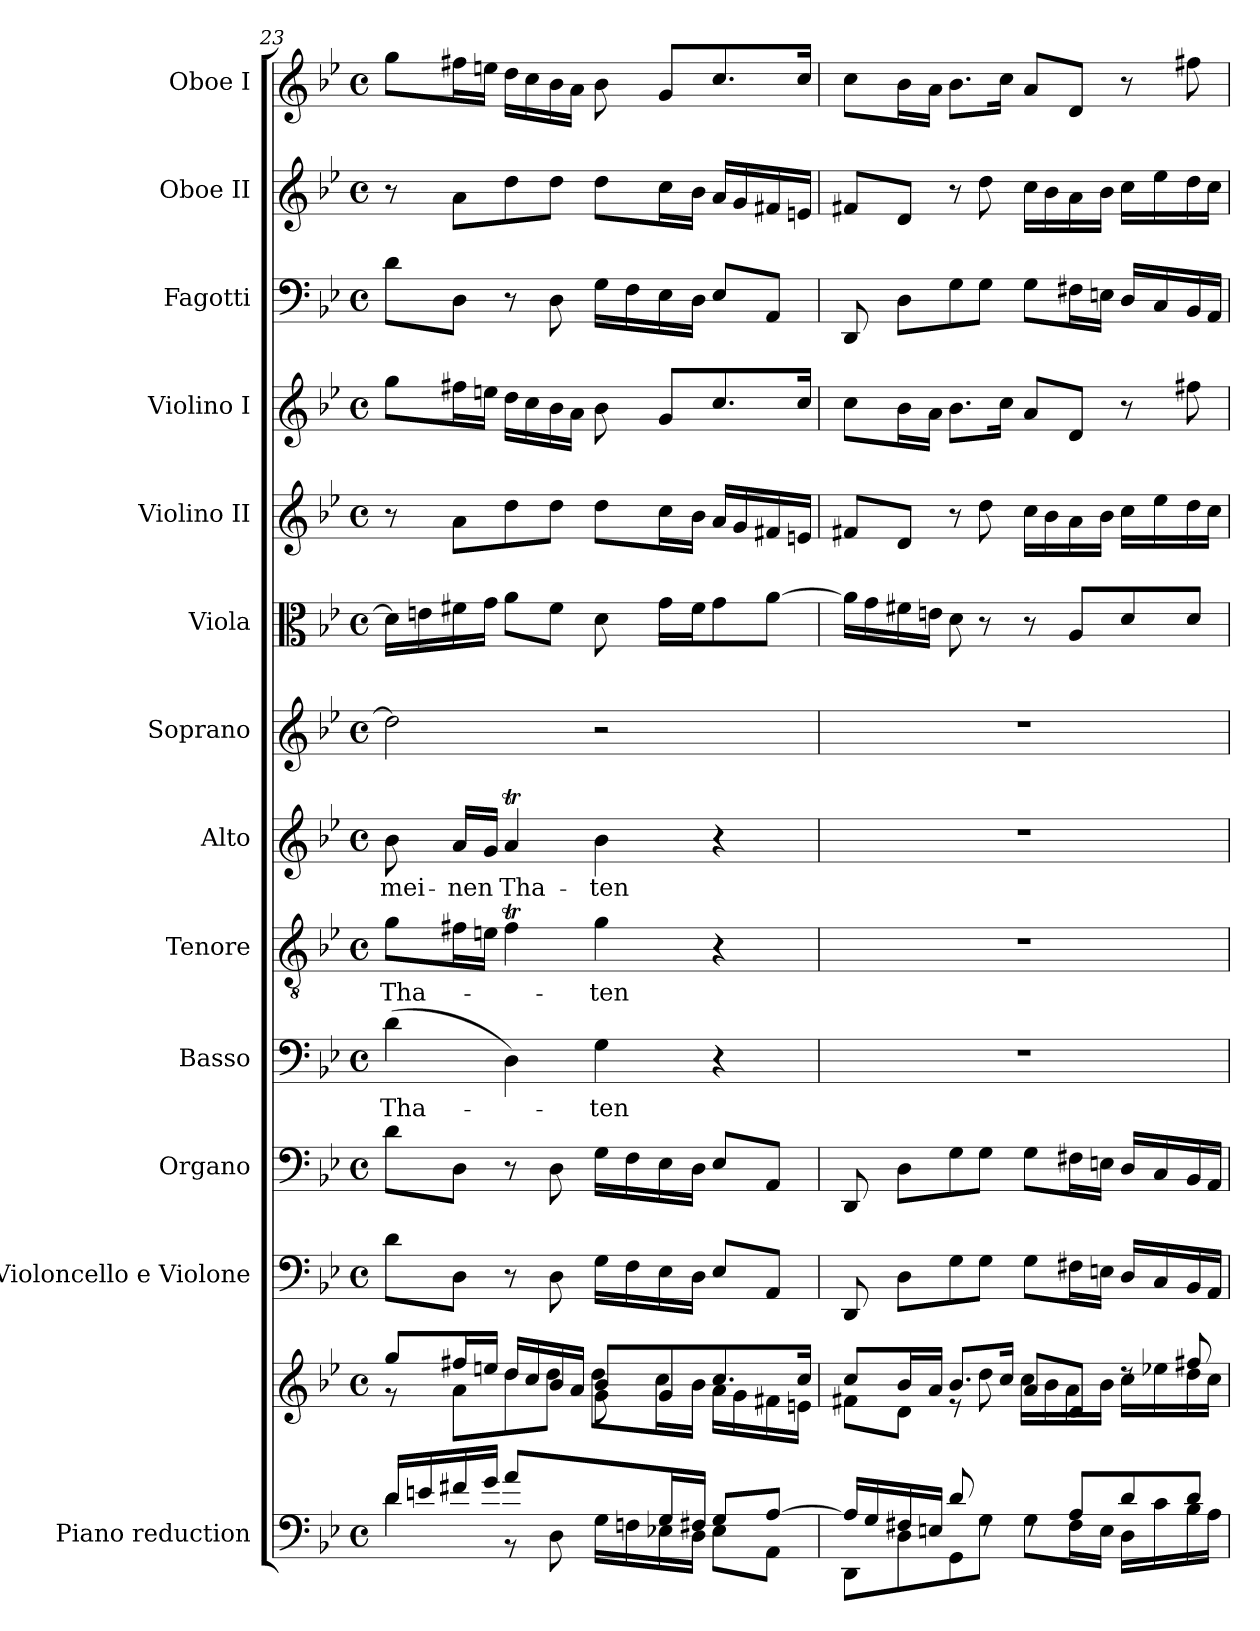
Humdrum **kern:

**kern	**kern	**kern	**kern	**kern	**text	**kern	**text	**kern	**text	**kern	**kern	**kern	**kern	**kern	**kern	**kern
*part13	*part13	*part12	*part11	*part10	*part10	*part9	*part9	*part8	*part8	*part7	*part6	*part5	*part4	*part3	*part2	*part1
*staff14	*staff13	*staff12	*staff11	*staff10	*staff10	*staff9	*staff9	*staff8	*staff8	*staff7	*staff6	*staff5	*staff4	*staff3	*staff2	*staff1
*I"Piano reduction	*	*I"Violoncello  e Violone	*I"Organo	*I"Basso	*	*I"Tenore	*	*I"Alto	*	*I"Soprano	*I"Viola	*I"Violino II	*I"Violino I	*I"Fagotti	*I"Oboe II	*I"Oboe I
*I'Pno	*	*	*	*	*	*	*	*	*	*	*	*	*	*	*I'Ob	*I'Ob
*clefF4	*clefG2	*clefF4	*clefF4	*clefF4	*	*clefGv2	*	*clefG2	*	*clefG2	*clefC3	*clefG2	*clefG2	*clefF4	*clefG2	*clefG2
*k[b-e-]	*k[b-e-]	*k[b-e-]	*k[b-e-]	*k[b-e-]	*	*k[b-e-]	*	*k[b-e-]	*	*k[b-e-]	*k[b-e-]	*k[b-e-]	*k[b-e-]	*k[b-e-]	*k[b-e-]	*k[b-e-]
*M4/4	*M4/4	*M4/4	*M4/4	*M4/4	*	*M4/4	*	*M4/4	*	*M4/4	*M4/4	*M4/4	*M4/4	*M4/4	*M4/4	*M4/4
*met(c)	*met(c)	*met(c)	*met(c)	*met(c)	*	*met(c)	*	*met(c)	*	*met(c)	*met(c)	*met(c)	*met(c)	*met(c)	*met(c)	*met(c)
=23	=23	=23	=23	=23	=23	=23	=23	=23	=23	=23	=23	=23	=23	=23	=23	=23
*^	*^	*	*	*	*	*	*	*	*	*	*	*	*	*	*	*
*	*	*	*^	*	*	*	*	*	*	*	*	*	*	*	*	*	*	*
!	!	!	!	!	!	!	!	!LO:LY:b	!	!LO:LY:b	!	!LO:LY:b	!	!	!	!	!	!	!
16d/LL	4d\	8gg/L	8r	4.ryy	8d\L	8d\L	(>4d\	Tha-	8g\L	Tha-	8b-\	mei-	2dd\]	16d\LL]	8r	8gg\L	8d\L	8r	8gg\L
16en/	.	.	.	.	.	.	.	.	.	.	.	.	.	16en\	.	.	.	.	.
!	!	!	!	!	!	!	!	!	!	!	!	!LO:LY:b	!	!	!	!	!	!	!
16f#X/	.	16ff#X/L	8a\L	.	8D\J	8D\J	.	.	16f#X\L	.	16a/LL	-nen	.	16f#X\	8a\L	16ff#X\L	8D\J	8a\L	16ff#X\L
16g/JJ	.	16een/JJ	.	.	.	.	.	.	16en\JJ	.	16g/JJ	.	.	16g\JJ	.	16een\JJ	.	.	16een\JJ
!	!	!	!	!	!	!	!	!	!	!	!	!LO:LY:b	!	!	!	!	!	!	!
8a/L	8r	16dd/LL	8dd\	.	8r	8r	4D\)	.	4f#t\	.	4at/	Tha-	.	8a\L	8dd\	16dd\LL	8r	8dd\	16dd\LL
.	.	16cc/	.	.	.	.	.	.	.	.	.	.	.	.	.	16cc\	.	.	16cc\
4ryy	8D\	16b-/	8dd\J	8f#\J	8D\	8D\	.	.	.	.	.	.	.	8f#\J	8dd\J	16b-\	8D\	8dd\J	16b-\
.	.	16a/JJ	.	.	.	.	.	.	.	.	.	.	.	.	.	16a\JJ	.	.	16a\JJ
!	!	!	!	!	!	!	!	!LO:LY:b	!	!LO:LY:b	!	!LO:LY:b	!	!	!	!	!	!	!
.	16G\LL	8b-/L	8dd\L	8g\L	16G\LL	16G\LL	4G\	-ten	4g\	-ten	4b-\	-ten	2r	8d\	8dd\L	8b-\	16G\LL	8dd\L	8b-\
.	16Fn\	.	.	.	16F\	16F\	.	.	.	.	.	.	.	.	.	.	16F\	.	.
16G/L	16E-X\	8g/	16cc\L	4.ryy	16E-\	16E-\	.	.	.	.	.	.	.	16g\LL	16cc\L	8g/L	16E-\	16cc\L	8g/L
16F#X/JJ	16D\JJ	.	16b-\JJ	.	16D\JJ	16D\JJ	.	.	.	.	.	.	.	16f#\J	16b-\JJ	.	16D\JJ	16b-\JJ	.
8G/L	8E-\L	8.cc/	16a\LL	.	8E-/L	8E-/L	4r	.	4r	.	4r	.	.	8g\	16a/LL	8.cc/	8E-/L	16a/LL	8.cc/
.	.	.	16g\	.	.	.	.	.	.	.	.	.	.	.	16g/	.	.	16g/	.
[8A/J	8AA\J	.	16f#X\	.	8AA/J	8AA/J	.	.	.	.	.	.	.	[8a\J	16f#X/	.	8AA/J	16f#X/	.
.	.	16cc/Jk	16en\JJ	.	.	.	.	.	.	.	.	.	.	.	16en/JJ	16cc/Jk	.	16en/JJ	16cc/Jk
*	*	*	*v	*v	*	*	*	*	*	*	*	*	*	*	*	*	*	*	*
=24	=24	=24	=24	=24	=24	=24	=24	=24	=24	=24	=24	=24	=24	=24	=24	=24	=24	=24
16A/LL]	8DD\L	8cc/L	8f#X\L	8DD/	8DD/	1r	.	1r	.	1r	.	1r	16a\LL]	8f#X/L	8cc\L	8DD/	8f#X/L	8cc\L
16G/	.	.	.	.	.	.	.	.	.	.	.	.	16g\	.	.	.	.	.
16F#X/	8D\	16b-/L	8d\J	8D\L	8D\L	.	.	.	.	.	.	.	16f#X\	8d/J	16b-\L	8D\L	8d/J	16b-\L
16En/JJ	.	16a/JJ	.	.	.	.	.	.	.	.	.	.	16en\JJ	.	16a\JJ	.	.	16a\JJ
8d/	8GG\	8.b-/L	8r	8G\	8G\	.	.	.	.	.	.	.	8d\	8r	8.b-\L	8G\	8r	8.b-\L
8rF	8G\J	.	8dd\	8G\J	8G\J	.	.	.	.	.	.	.	8r	8dd\	.	8G\J	8dd\	.
.	.	16cc/Jk	.	.	.	.	.	.	.	.	.	.	.	.	16cc\Jk	.	.	16cc\Jk
8rF	8G\L	8a/L	16cc\LL	8G\L	8G\L	.	.	.	.	.	.	.	8r	16cc\LL	8a/L	8G\L	16cc\LL	8a/L
.	.	.	16b-\	.	.	.	.	.	.	.	.	.	.	16b-\	.	.	16b-\	.
8A/L	16F#\L	8d/J	16a\	16F#X\L	16F#X\L	.	.	.	.	.	.	.	8A/L	16a\	8d/J	16F#X\L	16a\	8d/J
.	16E\JJ	.	16b-\JJ	16En\JJ	16En\JJ	.	.	.	.	.	.	.	.	16b-\JJ	.	16En\JJ	16b-\JJ	.
8d/	16D\LL	8rdd	16cc\LL	16D/LL	16D/LL	.	.	.	.	.	.	.	8d/	16cc\LL	8r	16D/LL	16cc\LL	8r
.	16c\	.	16ee-X\	16C/	16C/	.	.	.	.	.	.	.	.	16ee-\	.	16C/	16ee-\	.
8d/J	16B-\	8ff#X/	16dd\	16BB-/	16BB-/	.	.	.	.	.	.	.	8d/J	16dd\	8ff#X\	16BB-/	16dd\	8ff#X\
.	16A\JJ	.	16cc\JJ	16AA/JJ	16AA/JJ	.	.	.	.	.	.	.	.	16cc\JJ	.	16AA/JJ	16cc\JJ	.
*v	*v	*	*	*	*	*	*	*	*	*	*	*	*	*	*	*	*	*
*	*v	*v	*	*	*	*	*	*	*	*	*	*	*	*	*	*	*
=	=	=	=	=	=	=	=	=	=	=	=	=	=	=	=	=
*-	*-	*-	*-	*-	*-	*-	*-	*-	*-	*-	*-	*-	*-	*-	*-	*-
